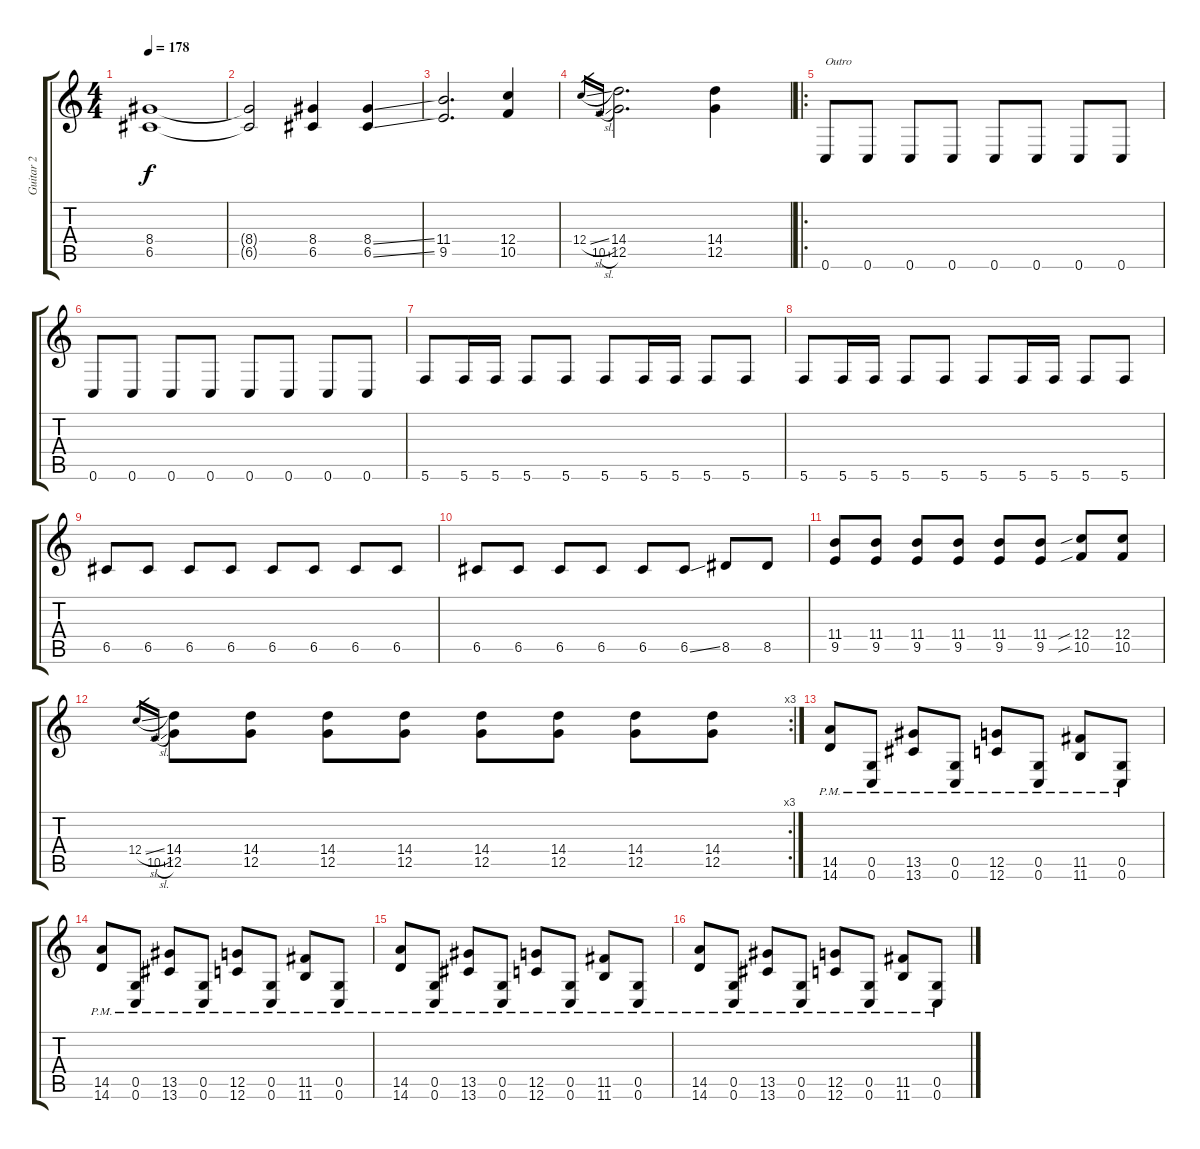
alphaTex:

\track ("Guitar 2" "Guitar 2") {instrument distortionguitar}
\staff {score tabs}
\tuning (D4 A3 F3 C3 G2 C2) {hide}
\ts (4 4)
\tempo 178
\clef g2
\ks c
(8.4 6.5).1{dy f} |
(8.4{t} 6.5{t}).2 (8.4 6.5).4 (8.4{ss} 6.5{ss}).4 |
(11.4 9.5).2{d} (12.4 10.5).4 |
12.4{sl}.16{gr} 10.5{sl}.16{gr} (14.4 12.5).2{d} (14.4 12.5).4 |
\ro
0.6.8{txt "Outro"} 0.6.8 0.6.8 0.6.8 0.6.8 0.6.8 0.6.8 0.6.8 |
0.6.8 0.6.8 0.6.8 0.6.8 0.6.8 0.6.8 0.6.8 0.6.8 |
5.6.8 5.6.16 5.6.16 5.6.8 5.6.8 5.6.8 5.6.16 5.6.16 5.6.8 5.6.8 |
5.6.8 5.6.16 5.6.16 5.6.8 5.6.8 5.6.8 5.6.16 5.6.16 5.6.8 5.6.8 |
6.5.8 6.5.8 6.5.8 6.5.8 6.5.8 6.5.8 6.5.8 6.5.8 |
6.5.8 6.5.8 6.5.8 6.5.8 6.5.8 6.5{ss}.8 8.5.8 8.5.8 |
(11.4 9.5).8 (11.4 9.5).8 (11.4 9.5).8 (11.4 9.5).8 (11.4 9.5).8 (11.4 9.5).8 (12.4{sib} 10.5{sib}).8 (12.4 10.5).8 |
\rc 3
12.4{sl}.16{gr} 10.5{sl}.16{gr} (14.4 12.5).8 (14.4 12.5).8 (14.4 12.5).8 (14.4 12.5).8 (14.4 12.5).8 (14.4 12.5).8 (14.4 12.5).8 (14.4 12.5).8 |
(14.5{pm} 14.6{pm}).8 (0.5{pm} 0.6{pm}).8 (13.5{pm} 13.6{pm}).8 (0.5{pm} 0.6{pm}).8 (12.5{pm} 12.6{pm}).8 (0.5{pm} 0.6{pm}).8 (11.5{pm} 11.6{pm}).8 (0.5{pm} 0.6{pm}).8 |
(14.5{pm} 14.6{pm}).8 (0.5{pm} 0.6{pm}).8 (13.5{pm} 13.6{pm}).8 (0.5{pm} 0.6{pm}).8 (12.5{pm} 12.6{pm}).8 (0.5{pm} 0.6{pm}).8 (11.5{pm} 11.6{pm}).8 (0.5{pm} 0.6{pm}).8 |
(14.5{pm} 14.6{pm}).8 (0.5{pm} 0.6{pm}).8 (13.5{pm} 13.6{pm}).8 (0.5{pm} 0.6{pm}).8 (12.5{pm} 12.6{pm}).8 (0.5{pm} 0.6{pm}).8 (11.5{pm} 11.6{pm}).8 (0.5{pm} 0.6{pm}).8 |
(14.5{pm} 14.6{pm}).8 (0.5{pm} 0.6{pm}).8 (13.5{pm} 13.6{pm}).8 (0.5{pm} 0.6{pm}).8 (12.5{pm} 12.6{pm}).8 (0.5{pm} 0.6{pm}).8 (11.5{pm} 11.6{pm}).8 (0.5{pm} 0.6{pm}).8
